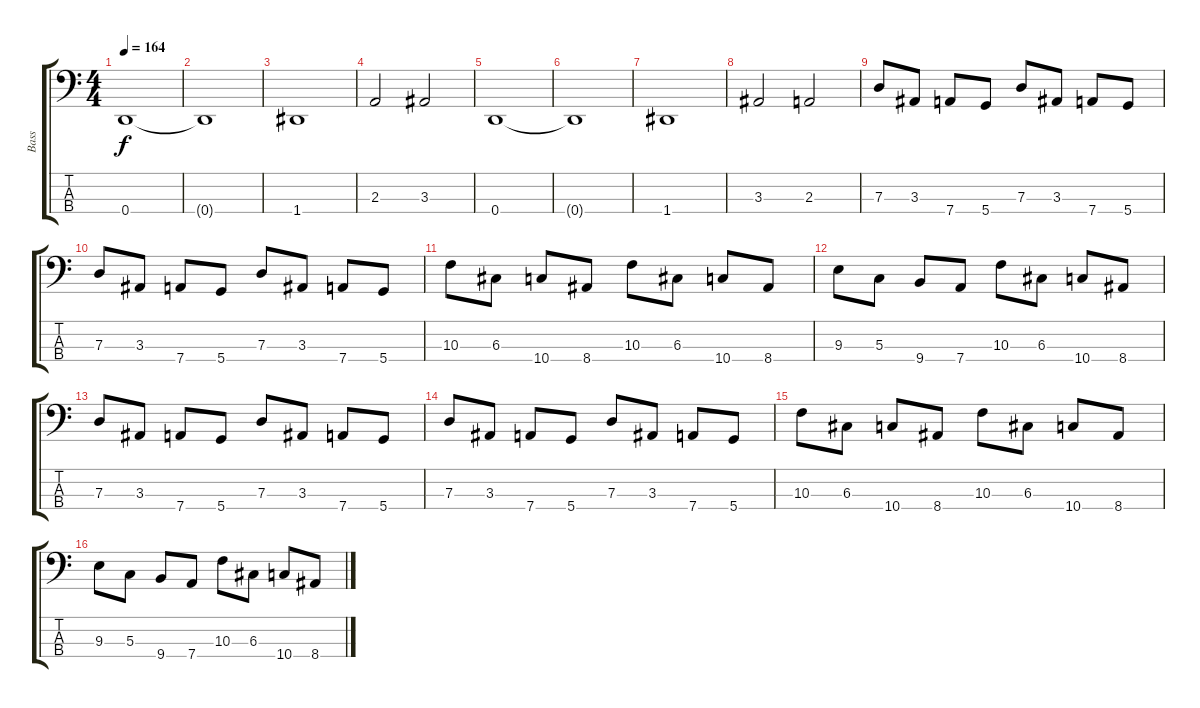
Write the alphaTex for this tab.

\track ("Bass" "Bass") {instrument electricbasspick}
\staff {score tabs}
\tuning (F2 C2 G1 D1) {hide}
\ts (4 4)
\tempo 164
\clef f4
\ks c
0.4.1{dy f} |
0.4{t}.1 |
1.4.1 |
2.3.2 3.3.2 |
0.4.1 |
0.4{t}.1 |
1.4.1 |
3.3.2 2.3.2 |
7.3.8 3.3.8 7.4.8 5.4.8 7.3.8 3.3.8 7.4.8 5.4.8 |
7.3.8 3.3.8 7.4.8 5.4.8 7.3.8 3.3.8 7.4.8 5.4.8 |
10.3.8 6.3.8 10.4.8 8.4.8 10.3.8 6.3.8 10.4.8 8.4.8 |
9.3.8 5.3.8 9.4.8 7.4.8 10.3.8 6.3.8 10.4.8 8.4.8 |
7.3.8 3.3.8 7.4.8 5.4.8 7.3.8 3.3.8 7.4.8 5.4.8 |
7.3.8 3.3.8 7.4.8 5.4.8 7.3.8 3.3.8 7.4.8 5.4.8 |
10.3.8 6.3.8 10.4.8 8.4.8 10.3.8 6.3.8 10.4.8 8.4.8 |
9.3.8 5.3.8 9.4.8 7.4.8 10.3.8 6.3.8 10.4.8 8.4.8
